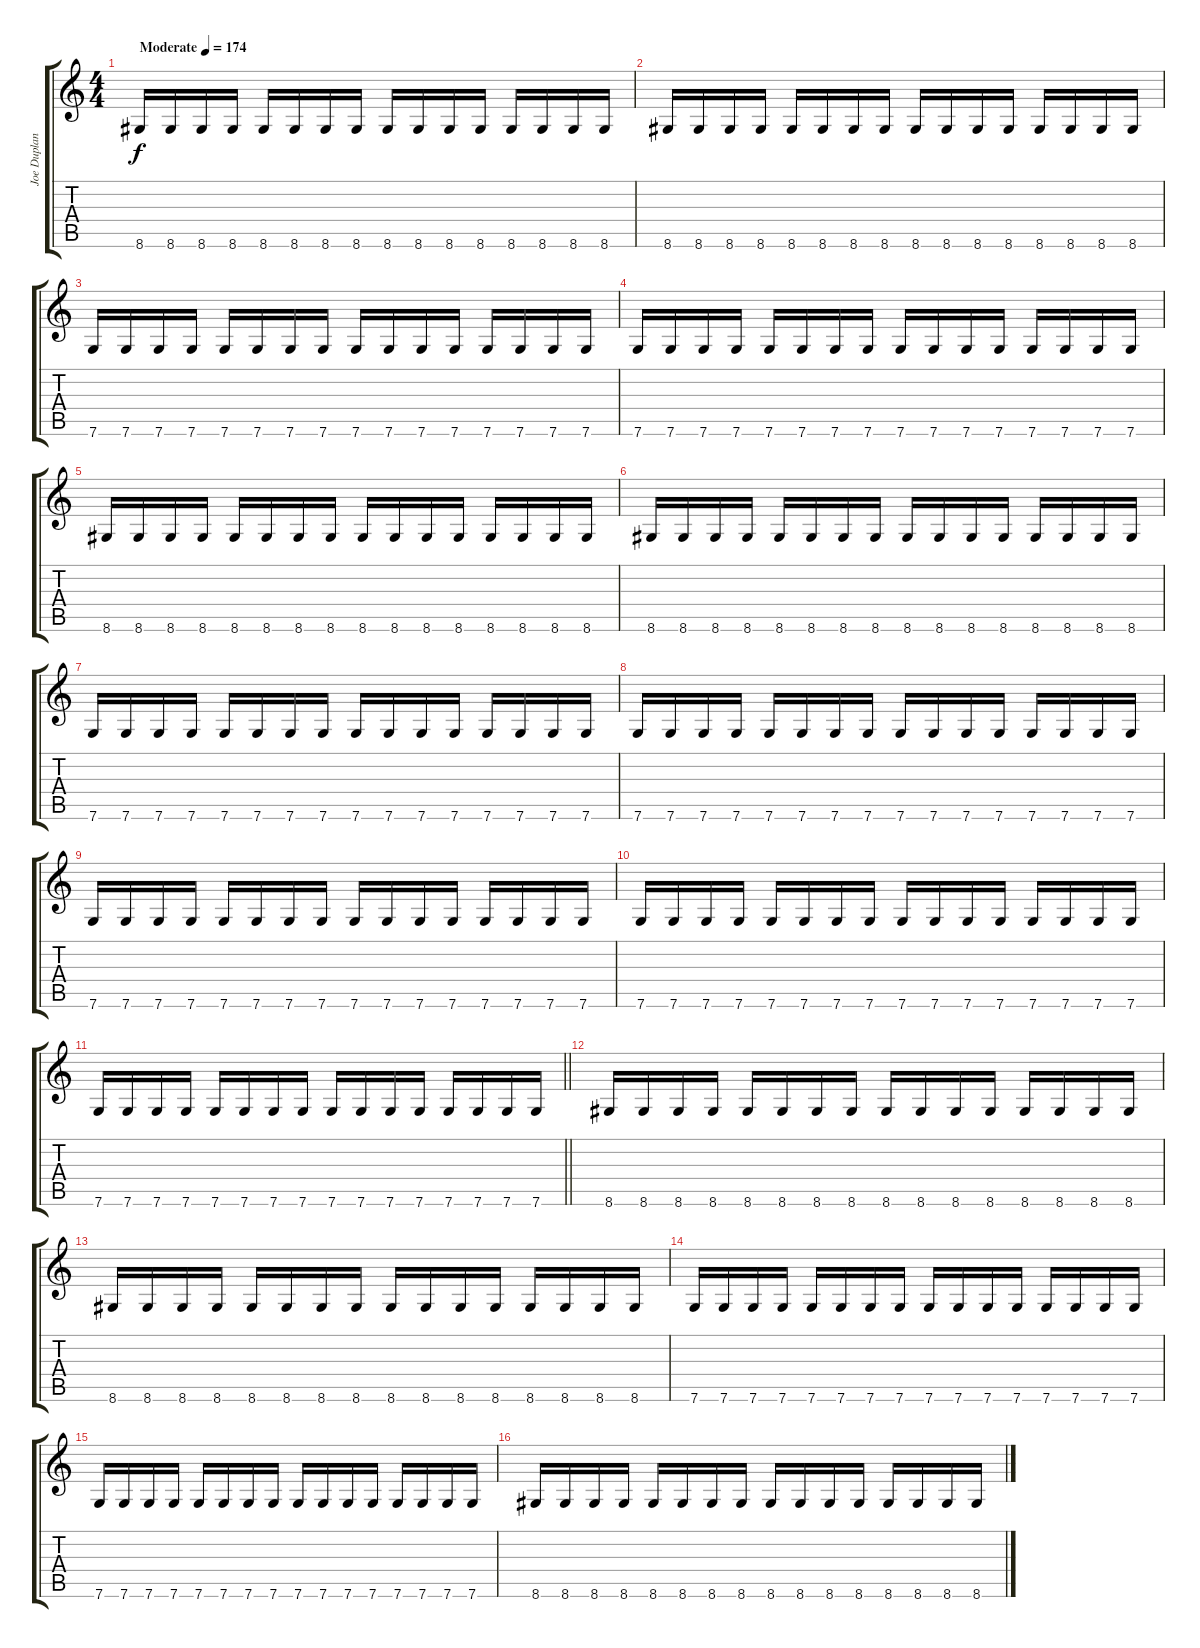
\track ("Joe Duplantier - RHYTHM GUITAR" "Joe Duplan") {instrument distortionguitar}
\staff {score tabs}
\tuning (D4 A3 F3 C3 G2 C2) {hide}
\ts (4 4)
\tempo (174 "Moderate")
\clef g2
\ks c
8.6.16{dy f instrument distortionguitar} 8.6.16 8.6.16 8.6.16 8.6.16 8.6.16 8.6.16 8.6.16 8.6.16 8.6.16 8.6.16 8.6.16 8.6.16 8.6.16 8.6.16 8.6.16 |
8.6.16 8.6.16 8.6.16 8.6.16 8.6.16 8.6.16 8.6.16 8.6.16 8.6.16 8.6.16 8.6.16 8.6.16 8.6.16 8.6.16 8.6.16 8.6.16 |
7.6.16 7.6.16 7.6.16 7.6.16 7.6.16 7.6.16 7.6.16 7.6.16 7.6.16 7.6.16 7.6.16 7.6.16 7.6.16 7.6.16 7.6.16 7.6.16 |
7.6.16 7.6.16 7.6.16 7.6.16 7.6.16 7.6.16 7.6.16 7.6.16 7.6.16 7.6.16 7.6.16 7.6.16 7.6.16 7.6.16 7.6.16 7.6.16 |
8.6.16 8.6.16 8.6.16 8.6.16 8.6.16 8.6.16 8.6.16 8.6.16 8.6.16 8.6.16 8.6.16 8.6.16 8.6.16 8.6.16 8.6.16 8.6.16 |
8.6.16 8.6.16 8.6.16 8.6.16 8.6.16 8.6.16 8.6.16 8.6.16 8.6.16 8.6.16 8.6.16 8.6.16 8.6.16 8.6.16 8.6.16 8.6.16 |
7.6.16 7.6.16 7.6.16 7.6.16 7.6.16 7.6.16 7.6.16 7.6.16 7.6.16 7.6.16 7.6.16 7.6.16 7.6.16 7.6.16 7.6.16 7.6.16 |
7.6.16 7.6.16 7.6.16 7.6.16 7.6.16 7.6.16 7.6.16 7.6.16 7.6.16 7.6.16 7.6.16 7.6.16 7.6.16 7.6.16 7.6.16 7.6.16 |
7.6.16 7.6.16 7.6.16 7.6.16 7.6.16 7.6.16 7.6.16 7.6.16 7.6.16 7.6.16 7.6.16 7.6.16 7.6.16 7.6.16 7.6.16 7.6.16 |
7.6.16 7.6.16 7.6.16 7.6.16 7.6.16 7.6.16 7.6.16 7.6.16 7.6.16 7.6.16 7.6.16 7.6.16 7.6.16 7.6.16 7.6.16 7.6.16 |
\barLineRight lightlight
7.6.16 7.6.16 7.6.16 7.6.16 7.6.16 7.6.16 7.6.16 7.6.16 7.6.16 7.6.16 7.6.16 7.6.16 7.6.16 7.6.16 7.6.16 7.6.16 |
\section ("" "")
8.6.16 8.6.16 8.6.16 8.6.16 8.6.16 8.6.16 8.6.16 8.6.16 8.6.16 8.6.16 8.6.16 8.6.16 8.6.16 8.6.16 8.6.16 8.6.16 |
8.6.16 8.6.16 8.6.16 8.6.16 8.6.16 8.6.16 8.6.16 8.6.16 8.6.16 8.6.16 8.6.16 8.6.16 8.6.16 8.6.16 8.6.16 8.6.16 |
7.6.16 7.6.16 7.6.16 7.6.16 7.6.16 7.6.16 7.6.16 7.6.16 7.6.16 7.6.16 7.6.16 7.6.16 7.6.16 7.6.16 7.6.16 7.6.16 |
7.6.16 7.6.16 7.6.16 7.6.16 7.6.16 7.6.16 7.6.16 7.6.16 7.6.16 7.6.16 7.6.16 7.6.16 7.6.16 7.6.16 7.6.16 7.6.16 |
8.6.16 8.6.16 8.6.16 8.6.16 8.6.16 8.6.16 8.6.16 8.6.16 8.6.16 8.6.16 8.6.16 8.6.16 8.6.16 8.6.16 8.6.16 8.6.16
